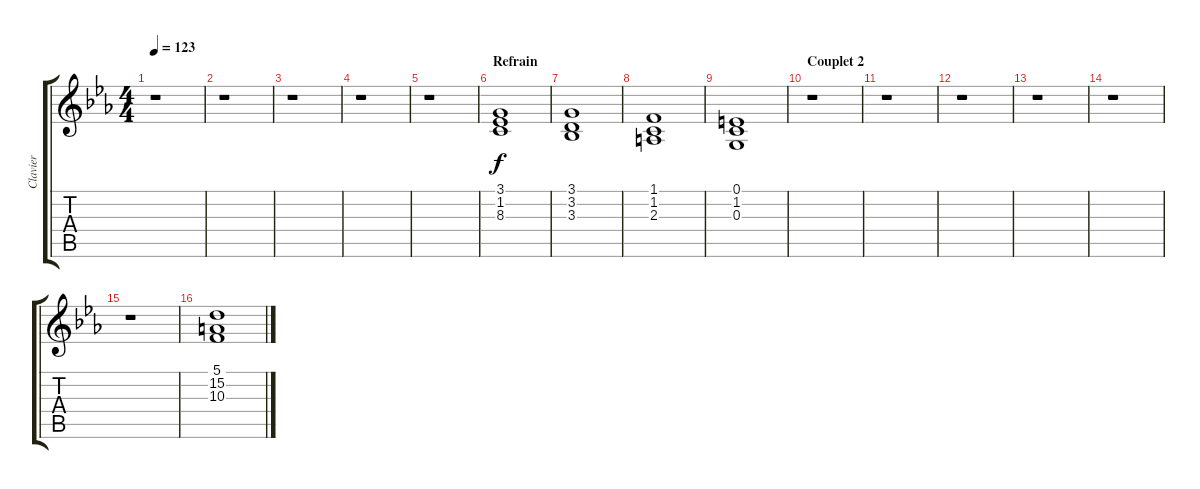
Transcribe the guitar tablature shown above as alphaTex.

\track ("Clavier" "Clavier") {instrument tremolostrings}
\staff {score tabs}
\tuning (E4 B3 G3 D3 A2 E2) {hide}
\ts (4 4)
\tempo 123
\clef g2
\ks cminor
r.1{dy f} |
r.1 |
r.1 |
r.1 |
r.1 |
\section ("" "Refrain")
(3.1 1.2 8.3).1 |
(3.1 3.2 3.3).1 |
(1.1 1.2 2.3).1 |
(0.1 1.2 0.3).1 |
\section ("" "Couplet 2")
r.1 |
r.1 |
r.1 |
r.1 |
r.1 |
r.1 |
(5.1 15.2 10.3).1
